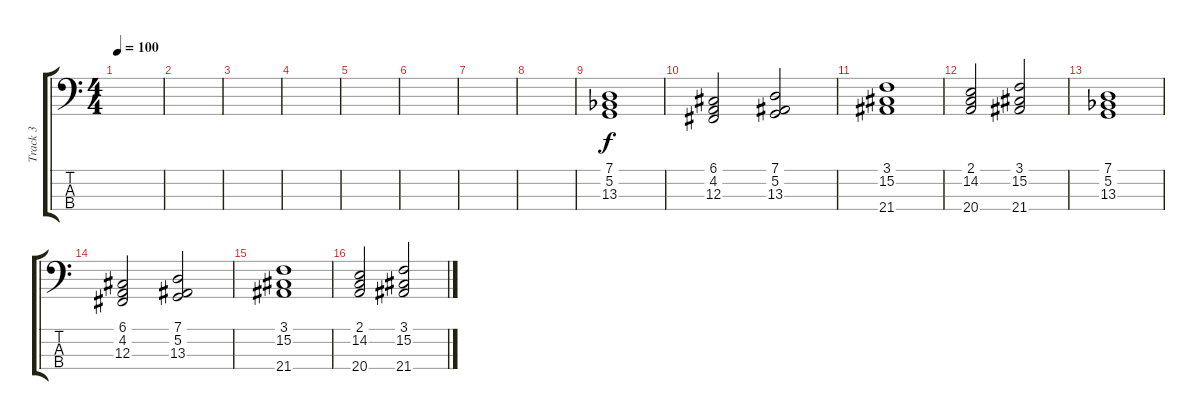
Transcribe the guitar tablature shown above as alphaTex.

\track ("Track 3" "Track 3") {instrument choiraahs}
\staff {score tabs}
\tuning (G2 D2 A1 E1) {hide}
\ts (4 4)
\tempo 100
\clef f4
\ks c
|
|
|
|
|
|
|
|
(7.1 5.2 13.3{acc b}).1 |
(6.1 4.2 12.3).2 (7.1 5.2 13.3).2 |
(3.1 15.2 21.4).1 |
(2.1 14.2 20.4).2 (3.1 15.2 21.4).2 |
(7.1 5.2 13.3{acc b}).1 |
(6.1 4.2 12.3).2 (7.1 5.2 13.3).2 |
(3.1 15.2 21.4).1 |
(2.1 14.2 20.4).2 (3.1 15.2 21.4).2
